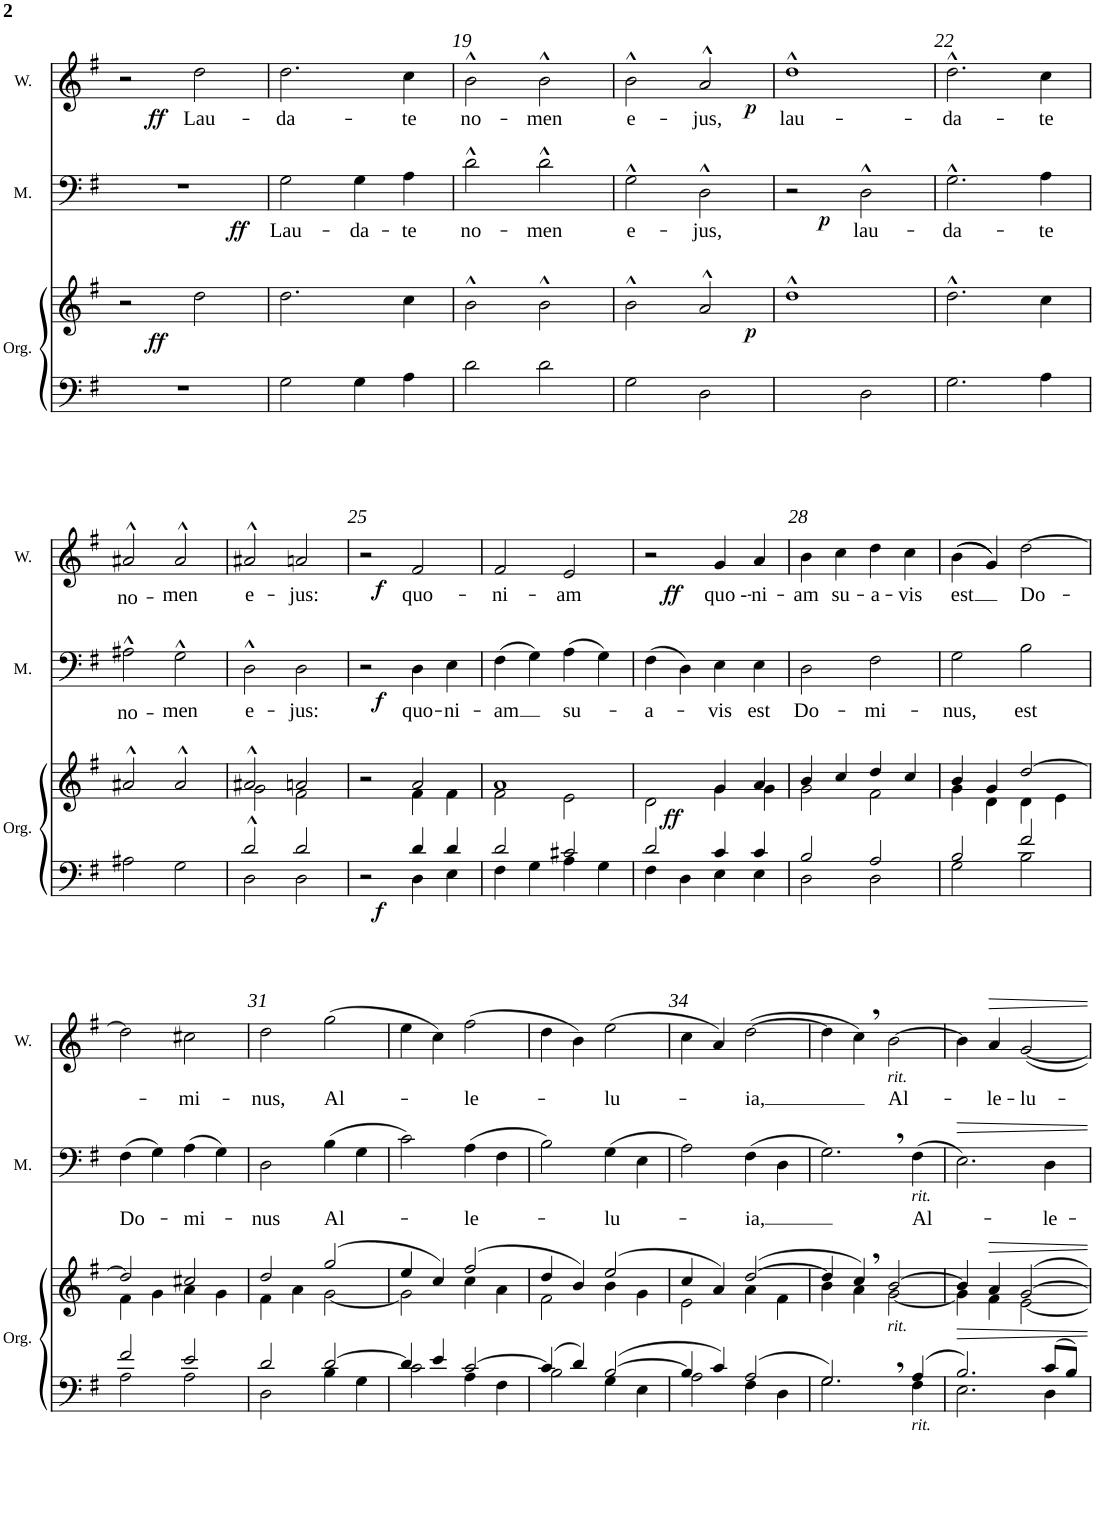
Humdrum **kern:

**kern	**kern	**dynam	**kern	**text	**dynam	**kern	**text	**dynam
*part3	*part3	*part3	*part2	*part2	*part2	*part1	*part1	*part1
*staff4	*staff3	*staff3/4	*staff2	*staff2	*staff2	*staff1	*staff1	*staff1
*I"Organ	*	*	*I"Men	*	*	*I"Women	*	*
*I'Org.	*	*	*I'M.	*	*	*I'W.	*	*
!!LO:PB:g=z
*clefF4	*clefG2	*	*clefF4	*	*	*clefG2	*	*
*k[f#]	*k[f#]	*	*k[f#]	*	*	*k[f#]	*	*
*M2/2	*M2/2	*	*M2/2	*	*	*M2/2	*	*
*met(c|)	*met(c|)	*	*met(c|)	*	*	*met(c|)	*	*
=17	=17	=17	=17	=17	=17	=17	=17	=17
1r	2r	.	1r	.	.	2r	.	.
!	!	!LO:DY:b	!	!	!	!	!LO:LY:b	!LO:DY:b
.	2dd\	ff	.	.	.	2dd\	Lau-	ff
=18	=18	=18	=18	=18	=18	=18	=18	=18
*^	*	*	*	*	*	*	*	*
!	!	!	!	!	!LO:LY:b	!LO:DY:b	!	!LO:LY:b	!
1ryy	2G\	2.dd\	.	2G\	Lau-	ff	2.dd\	-da-	.
!	!	!	!	!	!LO:LY:b	!	!	!	!
.	4G\	.	.	4G\	-da-	.	.	.	.
!	!	!	!	!	!LO:LY:b	!	!	!LO:LY:b	!
.	4A\	4cc\	.	4A\	-te	.	4cc\	-te	.
=19	=19	=19	=19	=19	=19	=19	=19	=19	=19
!	!	!	!	!	!LO:LY:b	!	!	!LO:LY:b	!
1ryy	2d\	2b^^\	.	2d^^\	no-	.	2b^^\	no-	.
!	!	!	!	!	!LO:LY:b	!	!	!LO:LY:b	!
.	2d\	2b^^\	.	2d^^\	-men	.	2b^^\	-men	.
=20	=20	=20	=20	=20	=20	=20	=20	=20	=20
!	!	!	!	!	!LO:LY:b	!	!	!LO:LY:b	!
1ryy	2G\	2b^^\	.	2G^^\	e-	.	2b^^\	e-	.
!	!	!	!	!	!LO:LY:b	!	!	!LO:LY:b	!
.	2D\	2a^^/	.	2D^^\	-jus,	.	2a^^/	-jus,	.
=21	=21	=21	=21	=21	=21	=21	=21	=21	=21
!	!	!	!LO:DY:b	!	!	!	!	!LO:LY:b	!LO:DY:b
1ryy	2ryy	1dd^^	p	2r	.	.	1dd^^	lau-	p
!	!	!	!	!	!LO:LY:b	!LO:DY:b	!	!	!
.	2D\	.	.	2D^^\	lau-	p	.	.	.
=22	=22	=22	=22	=22	=22	=22	=22	=22	=22
!	!	!	!	!	!LO:LY:b	!	!	!LO:LY:b	!
1ryy	2.G\	2.dd^^\	.	2.G^^\	-da-	.	2.dd^^\	-da-	.
!	!	!	!	!	!LO:LY:b	!	!	!LO:LY:b	!
.	4A\	4cc\	.	4A\	-te	.	4cc\	-te	.
!!LO:LB:g=z
=23	=23	=23	=23	=23	=23	=23	=23	=23	=23
!	!	!	!	!	!LO:LY:b	!	!	!LO:LY:b	!
1ryy	2A#X\	2a#X^^/	.	2A#X^^\	no-	.	2a#X^^/	no-	.
!	!	!	!	!	!LO:LY:b	!	!	!LO:LY:b	!
.	2G\	2a#^^/	.	2G^^\	-men	.	2a#^^/	-men	.
=24	=24	=24	=24	=24	=24	=24	=24	=24	=24
*	*	*^	*	*	*	*	*	*	*
!	!	!	!	!	!	!LO:LY:b	!	!	!LO:LY:b	!
2d^^/	2D\	2a#X^^/	2g\	.	2D^^\	e-	.	2a#X^^/	e-	.
!	!	!	!	!	!	!LO:LY:b	!	!	!LO:LY:b	!
2d/	2D\	2an/	2f#\	.	2D\	-jus:	.	2an/	-jus:	.
=25	=25	=25	=25	=25	=25	=25	=25	=25	=25	=25
2r	2ryy	2r	2ryy	.	2r	.	.	2r	.	.
!	!	!	!	!LO:DY:b=2	!	!LO:LY:b	!LO:DY:b	!	!LO:LY:b	!LO:DY:b
4d/	4D\	2a/	4f#\	f	4D\	quo-	f	2f#/	quo-	f
!	!	!	!	!	!	!LO:LY:b	!	!	!	!
4d/	4E\	.	4f#\	.	4E\	-ni-	.	.	.	.
=26	=26	=26	=26	=26	=26	=26	=26	=26	=26	=26
!	!	!	!	!	!	!LO:LY:b	!	!	!LO:LY:b	!
2d/	4F#\	1a	2f#\	.	(4F#\	-am	.	2f#/	-ni-	.
.	4G\	.	.	.	4G\)	.	.	.	.	.
!	!	!	!	!	!	!LO:LY:b	!	!	!LO:LY:b	!
2c#X/	4A\	.	2e\	.	(4A\	su-	.	2e/	-am	.
.	4G\	.	.	.	4G\)	.	.	.	.	.
=27	=27	=27	=27	=27	=27	=27	=27	=27	=27	=27
!	!	!	!	!	!	!LO:LY:b	!	!	!	!
2d/	4F#\	2ryy	2d\	.	(4F#\	-a-	.	2r	.	.
.	4D\	.	.	.	4D\)	.	.	.	.	.
!	!	!	!	!LO:DY:b	!	!LO:LY:b	!	!	!LO:LY:b	!LO:DY:b
4c/	4E\	4g/	4g\	ff	4E\	-vis	.	4g/	quo --	ff
!	!	!	!	!	!	!LO:LY:b	!	!	!LO:LY:b	!
4c/	4E\	4a/	4g\	.	4E\	est	.	4a/	-ni-	.
=28	=28	=28	=28	=28	=28	=28	=28	=28	=28	=28
!	!	!	!	!	!	!LO:LY:b	!	!	!LO:LY:b	!
2B/	2D\	4b/	2g\	.	2D\	Do-	.	4b\	-am	.
!	!	!	!	!	!	!	!	!	!LO:LY:b	!
.	.	4cc/	.	.	.	.	.	4cc\	su-	.
!	!	!	!	!	!	!LO:LY:b	!	!	!LO:LY:b	!
2A/	2D\	4dd/	2f#\	.	2F#\	-mi-	.	4dd\	-a-	.
!	!	!	!	!	!	!	!	!	!LO:LY:b	!
.	.	4cc/	.	.	.	.	.	4cc\	-vis	.
=29	=29	=29	=29	=29	=29	=29	=29	=29	=29	=29
!	!	!	!	!	!	!LO:LY:b	!	!	!LO:LY:b	!
2B/	2G\	4b/	4g\	.	2G\	-nus,	.	((4b\	est	.
.	.	4g/	4d\	.	.	.	.	4g/))	.	.
!	!	!	!	!	!	!LO:LY:b	!	!	!LO:LY:b	!
2f#/	2B\	[2dd/	4d\	.	2B\	est	.	[2dd\	Do-	.
.	.	.	4e\	.	.	.	.	.	.	.
!!LO:LB:g=z
=30	=30	=30	=30	=30	=30	=30	=30	=30	=30	=30
!	!	!	!	!	!	!LO:LY:b	!	!	!	!
2f#/	2A\	2dd/]	4f#\	.	(4F#\	Do-	.	2dd\]	.	.
.	.	.	4g\	.	4G\)	.	.	.	.	.
!	!	!	!	!	!	!LO:LY:b	!	!	!LO:LY:b	!
2e/	2A\	2cc#X/	4a\	.	(4A\	-mi-	.	2cc#X\	-mi-	.
.	.	.	4g\	.	4G\)	.	.	.	.	.
=31	=31	=31	=31	=31	=31	=31	=31	=31	=31	=31
!	!	!	!	!	!	!LO:LY:b	!	!	!LO:LY:b	!
2d/	2D\	2dd/	4f#\	.	2D\	-nus	.	2dd\	-nus,	.
.	.	.	4a\	.	.	.	.	.	.	.
!	!	!	!	!	!	!LO:LY:b	!	!	!LO:LY:b	!
[2d/	4B\	(2gg/	[2g\	.	(4B\	Al-	.	(2gg\	Al-	.
.	4G\	.	.	.	4G\	.	.	.	.	.
=32	=32	=32	=32	=32	=32	=32	=32	=32	=32	=32
4d/]	2c\	4ee/	2g\]	.	2c\)	.	.	4ee\	.	.
4e/	.	4cc/)	.	.	.	.	.	4cc\)	.	.
!	!	!	!	!	!	!LO:LY:b	!	!	!LO:LY:b	!
[2c/	4A\	(2ff#/	4cc\	.	(4A\	-le-	.	(2ff#\	-le-	.
.	4F#\	.	4a\	.	4F#\	.	.	.	.	.
=33	=33	=33	=33	=33	=33	=33	=33	=33	=33	=33
4c/]	2B\	4dd/	2f#\	.	2B\)	.	.	4dd\	.	.
4d/	.	4b/)	.	.	.	.	.	4b\)	.	.
!	!	!	!	!	!	!LO:LY:b	!	!	!LO:LY:b	!
[2B/	4G\	(2ee/	4b\	.	(4G\	-lu-	.	(2ee\	-lu-	.
.	4E\	.	4g\	.	4E\	.	.	.	.	.
=34	=34	=34	=34	=34	=34	=34	=34	=34	=34	=34
4B/]	2A\	4cc/	2e\	.	2A\)	.	.	4cc\	.	.
4c/	.	4a/)	.	.	.	.	.	4a/)	.	.
!	!	!	!	!	!	!LO:LY:b	!	!	!LO:LY:b	!
2A/	4F#\	([2dd/	4a\	.	(4F#\	-ia,	.	([2dd\	-ia,	.
.	4D\	.	4f#\	.	4D\	.	.	.	.	.
=35	=35	=35	=35	=35	=35	=35	=35	=35	=35	=35
2.G,/	2.G\	4dd/]	4b\	.	2.G,\)	.	.	4dd\]	.	.
.	.	4cc,/)	4a\	.	.	.	.	4cc,\)	.	.
!	!	!	!	!	!	!	!	!LO:TX:b:i:t=rit.	!	!
!	!	!LO:TX:b:i:t=rit.	!	!	!	!	!	!	!	!
!	!	!	!	!	!	!	!	!	!LO:LY:b	!
.	.	[2b/	[2g\	.	.	.	.	[2b\	Al-	.
!	!	!	!	!	!LO:TX:b:i:t=rit.	!	!	!	!	!
!LO:TX:b:i:t=rit.	!	!	!	!	!	!	!	!	!	!
!	!	!	!	!	!	!LO:LY:b	!	!	!	!
4A/	4F#\	.	.	.	(4F#\	Al-	.	.	.	.
=36	=36	=36	=36	=36	=36	=36	=36	=36	=36	=36
2.B/	2.E\	4b/]	4g\]	.	2.E\)	.	.	4b\]	.	.
!	!	!	!	!	!	!	!	!	!LO:LY:b	!
.	.	4a/	4f#\	.	.	.	.	4a/	-le-	.
!	!	!	!	!	!	!	!	!	!LO:LY:b	!
.	.	[2g/	[2e\	.	.	.	.	[2g/	-lu-	.
!	!	!	!	!	!	!LO:LY:b	!	!	!	!
8c/L	4D\	.	.	.	4D\	-le-	.	.	.	.
8B/J	.	.	.	.	.	.	.	.	.	.
*v	*v	*	*	*	*	*	*	*	*	*
*	*v	*v	*	*	*	*	*	*	*
=	=	=	=	=	=	=	=	=
*-	*-	*-	*-	*-	*-	*-	*-	*-
